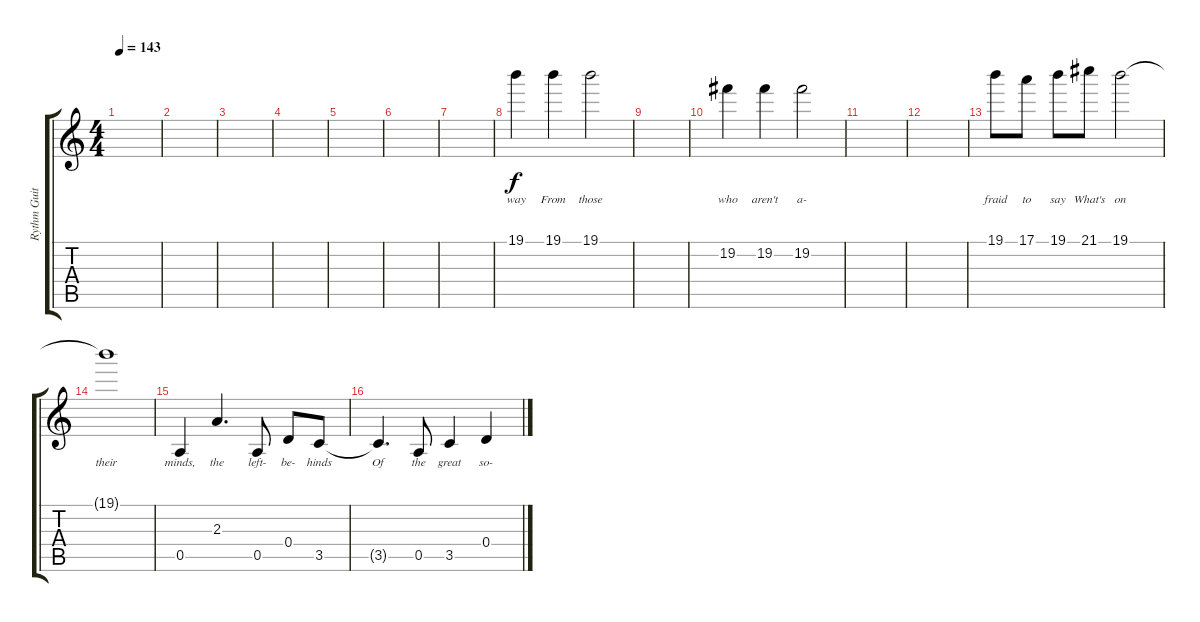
\track ("Rythm Guitar I (overdriven)" "Rythm Guit") {instrument overdrivenguitar}
\staff {score tabs}
\tuning (E4 B3 G3 D3 A2 E2) {hide}
\ts (4 4)
\tempo 143
\clef g2
\ks c
|
|
|
|
|
|
|
19.1.4{lyrics (0 "way") lyrics (1 "") lyrics (2 "") lyrics (3 "") lyrics (4 "")} 19.1.4{lyrics (0 "From") lyrics (1 "") lyrics (2 "") lyrics (3 "") lyrics (4 "")} 19.1.2{lyrics (0 "those") lyrics (1 "") lyrics (2 "") lyrics (3 "") lyrics (4 "")} |
|
19.2.4{lyrics (0 "who") lyrics (1 "") lyrics (2 "") lyrics (3 "") lyrics (4 "")} 19.2.4{lyrics (0 "aren't") lyrics (1 "") lyrics (2 "") lyrics (3 "") lyrics (4 "")} 19.2.2{lyrics (0 "a-") lyrics (1 "") lyrics (2 "") lyrics (3 "") lyrics (4 "")} |
|
|
19.1.8{lyrics (0 "fraid") lyrics (1 "") lyrics (2 "") lyrics (3 "") lyrics (4 "")} 17.1.8{lyrics (0 "to") lyrics (1 "") lyrics (2 "") lyrics (3 "") lyrics (4 "")} 19.1.8{lyrics (0 "say") lyrics (1 "") lyrics (2 "") lyrics (3 "") lyrics (4 "")} 21.1.8{lyrics (0 "What's") lyrics (1 "") lyrics (2 "") lyrics (3 "") lyrics (4 "")} 19.1.2{lyrics (0 "on") lyrics (1 "") lyrics (2 "") lyrics (3 "") lyrics (4 "")} |
19.1{t}.1{lyrics (0 "their") lyrics (1 "") lyrics (2 "") lyrics (3 "") lyrics (4 "")} |
0.5.4{lyrics (0 "minds,") lyrics (1 "") lyrics (2 "") lyrics (3 "") lyrics (4 "")} 2.3.4{d lyrics (0 "the") lyrics (1 "") lyrics (2 "") lyrics (3 "") lyrics (4 "")} 0.5.8{lyrics (0 "left-") lyrics (1 "") lyrics (2 "") lyrics (3 "") lyrics (4 "")} 0.4.8{lyrics (0 "be-") lyrics (1 "") lyrics (2 "") lyrics (3 "") lyrics (4 "")} 3.5.8{lyrics (0 "hinds") lyrics (1 "") lyrics (2 "") lyrics (3 "") lyrics (4 "")} |
3.5{t}.4{d lyrics (0 "Of") lyrics (1 "") lyrics (2 "") lyrics (3 "") lyrics (4 "")} 0.5.8{lyrics (0 "the") lyrics (1 "") lyrics (2 "") lyrics (3 "") lyrics (4 "")} 3.5.4{lyrics (0 "great") lyrics (1 "") lyrics (2 "") lyrics (3 "") lyrics (4 "")} 0.4.4{lyrics (0 "so-") lyrics (1 "") lyrics (2 "") lyrics (3 "") lyrics (4 "")}
